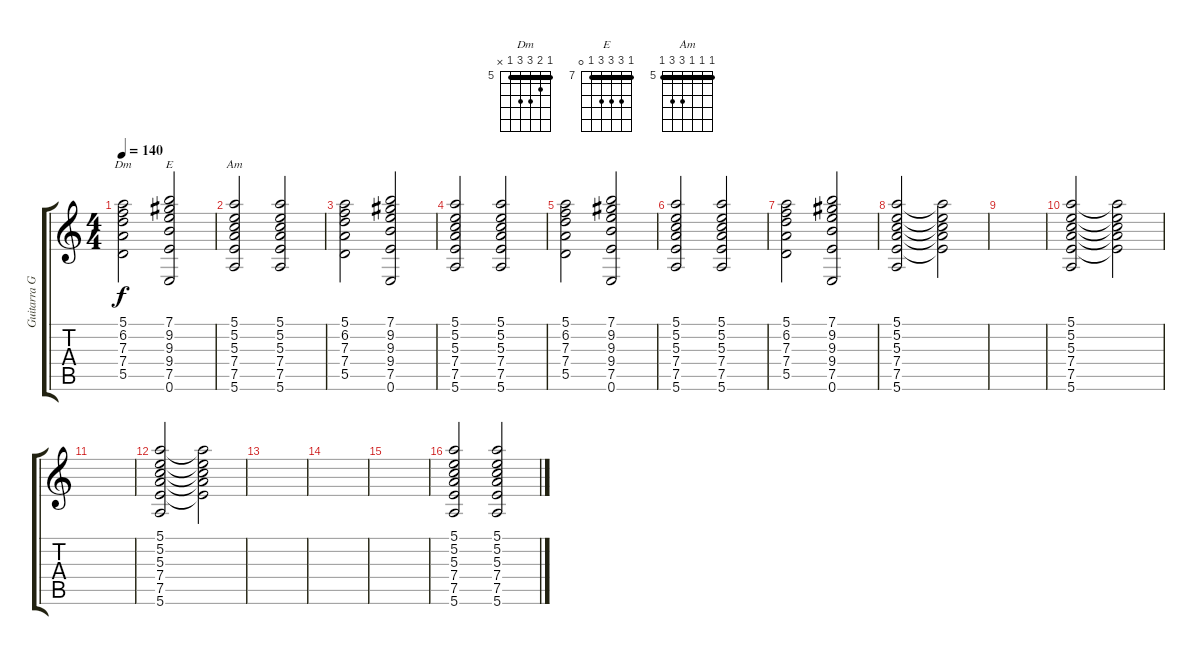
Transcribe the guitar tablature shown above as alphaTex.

\track ("Guitarra German Martinez" "Guitarra G") {instrument overdrivenguitar}
\staff {score tabs}
\tuning (E4 B3 G3 D3 A2 E2) {hide}
\chord ("Dm" 5 6 7 7 5 x) {firstfret 5 barre 5}
\chord ("E" 7 9 9 9 7 0) {firstfret 7 barre 7}
\chord ("Am" 5 5 5 7 7 5) {firstfret 5 barre 5}
\ts (4 4)
\tempo 140
\clef g2
\ks c
(5.1 6.2 7.3 7.4 5.5).2{ch "Dm" dy f} (7.1 9.2 9.3 9.4 7.5 0.6).2{ch "E"} |
(5.1 5.2 5.3 7.4 7.5 5.6).2{ch "Am"} (5.1 5.2 5.3 7.4 7.5 5.6).2 |
(5.1 6.2 7.3 7.4 5.5).2 (7.1 9.2 9.3 9.4 7.5 0.6).2 |
(5.1 5.2 5.3 7.4 7.5 5.6).2 (5.1 5.2 5.3 7.4 7.5 5.6).2 |
(5.1 6.2 7.3 7.4 5.5).2 (7.1 9.2 9.3 9.4 7.5 0.6).2 |
(5.1 5.2 5.3 7.4 7.5 5.6).2 (5.1 5.2 5.3 7.4 7.5 5.6).2 |
(5.1 6.2 7.3 7.4 5.5).2 (7.1 9.2 9.3 9.4 7.5 0.6).2 |
(5.1 5.2 5.3 7.4 7.5 5.6).2 (5.1{t} 5.2{t} 5.3{t} 7.4{t} 7.5{t}).2 |
|
(5.1 5.2 5.3 7.4 7.5 5.6).2 (5.1{t} 5.2{t} 5.3{t} 7.4{t} 7.5{t}).2 |
|
(5.1 5.2 5.3 7.4 7.5 5.6).2 (5.1{t} 5.2{t} 5.3{t} 7.4{t} 7.5{t}).2 |
|
|
|
(5.1 5.2 5.3 7.4 7.5 5.6).2 (5.1 5.2 5.3 7.4 7.5 5.6).2
